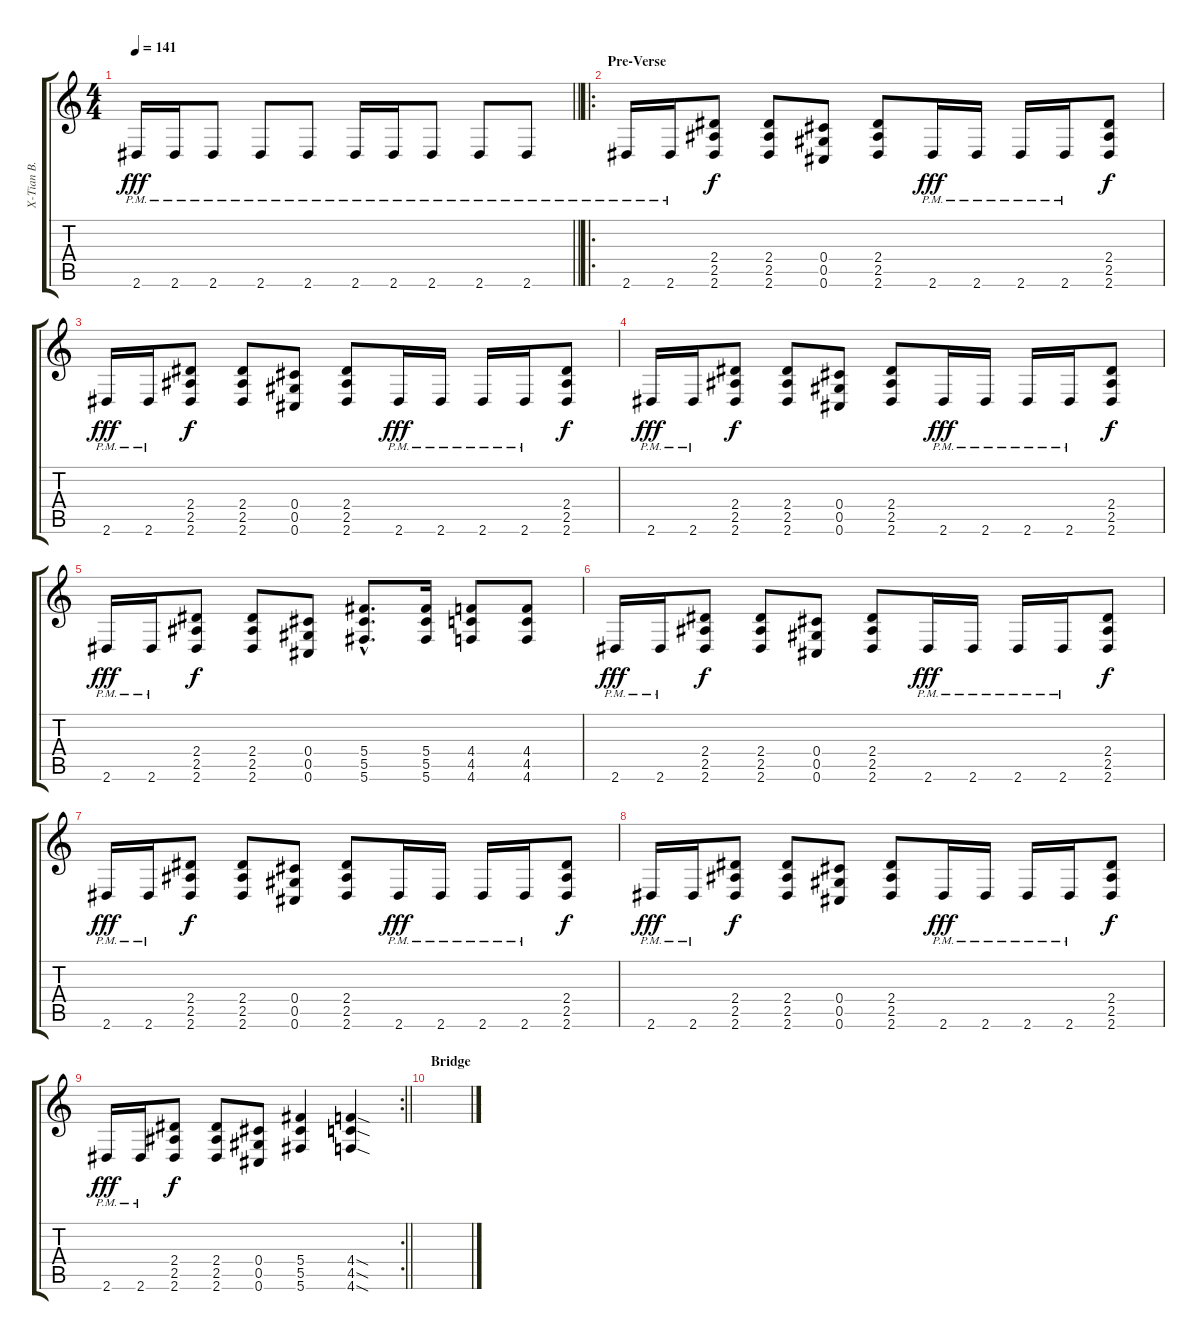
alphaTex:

\track ("X-Tian B." "X-Tian B.") {instrument overdrivenguitar}
\staff {score tabs}
\tuning (Eb4 Bb3 Gb3 Db3 Ab2 Db2) {hide}
\ts (4 4)
\tempo 141
\clef g2
\barLineRight lightlight
\ks c
2.6{pm}.16{dy fff} 2.6{pm}.16 2.6{pm}.8 2.6{pm}.8 2.6{pm}.8 2.6{pm}.16 2.6{pm}.16 2.6{pm}.8 2.6{pm}.8 2.6{pm}.8 |
\ro
\section ("" "Pre-Verse")
2.6{pm}.16 2.6{pm}.16 (2.4 2.5 2.6).8{dy f} (2.4 2.5 2.6).8 (0.4 0.5 0.6).8 (2.4 2.5 2.6).8 2.6{pm}.16{dy fff} 2.6{pm}.16 2.6{pm}.16 2.6{pm}.16 (2.4 2.5 2.6).8{dy f} |
2.6{pm}.16{dy fff} 2.6{pm}.16 (2.4 2.5 2.6).8{dy f} (2.4 2.5 2.6).8 (0.4 0.5 0.6).8 (2.4 2.5 2.6).8 2.6{pm}.16{dy fff} 2.6{pm}.16 2.6{pm}.16 2.6{pm}.16 (2.4 2.5 2.6).8{dy f} |
2.6{pm}.16{dy fff} 2.6{pm}.16 (2.4 2.5 2.6).8{dy f} (2.4 2.5 2.6).8 (0.4 0.5 0.6).8 (2.4 2.5 2.6).8 2.6{pm}.16{dy fff} 2.6{pm}.16 2.6{pm}.16 2.6{pm}.16 (2.4 2.5 2.6).8{dy f} |
2.6{pm}.16{dy fff} 2.6{pm}.16 (2.4 2.5 2.6).8{dy f} (2.4 2.5 2.6).8 (0.4 0.5 0.6).8 (5.4{hac} 5.5{hac} 5.6{hac}).8{d} (5.4 5.5 5.6).16 (4.4 4.5 4.6).8 (4.4 4.5 4.6).8 |
2.6{pm}.16{dy fff} 2.6{pm}.16 (2.4 2.5 2.6).8{dy f} (2.4 2.5 2.6).8 (0.4 0.5 0.6).8 (2.4 2.5 2.6).8 2.6{pm}.16{dy fff} 2.6{pm}.16 2.6{pm}.16 2.6{pm}.16 (2.4 2.5 2.6).8{dy f} |
2.6{pm}.16{dy fff} 2.6{pm}.16 (2.4 2.5 2.6).8{dy f} (2.4 2.5 2.6).8 (0.4 0.5 0.6).8 (2.4 2.5 2.6).8 2.6{pm}.16{dy fff} 2.6{pm}.16 2.6{pm}.16 2.6{pm}.16 (2.4 2.5 2.6).8{dy f} |
2.6{pm}.16{dy fff} 2.6{pm}.16 (2.4 2.5 2.6).8{dy f} (2.4 2.5 2.6).8 (0.4 0.5 0.6).8 (2.4 2.5 2.6).8 2.6{pm}.16{dy fff} 2.6{pm}.16 2.6{pm}.16 2.6{pm}.16 (2.4 2.5 2.6).8{dy f} |
\rc 2
\barLineRight lightlight
2.6{pm}.16{dy fff} 2.6{pm}.16 (2.4 2.5 2.6).8{dy f} (2.4 2.5 2.6).8 (0.4 0.5 0.6).8 (5.4 5.5 5.6).4 (4.4{sod} 4.5{sod} 4.6{sod}).4 |
\section ("" "Bridge")
